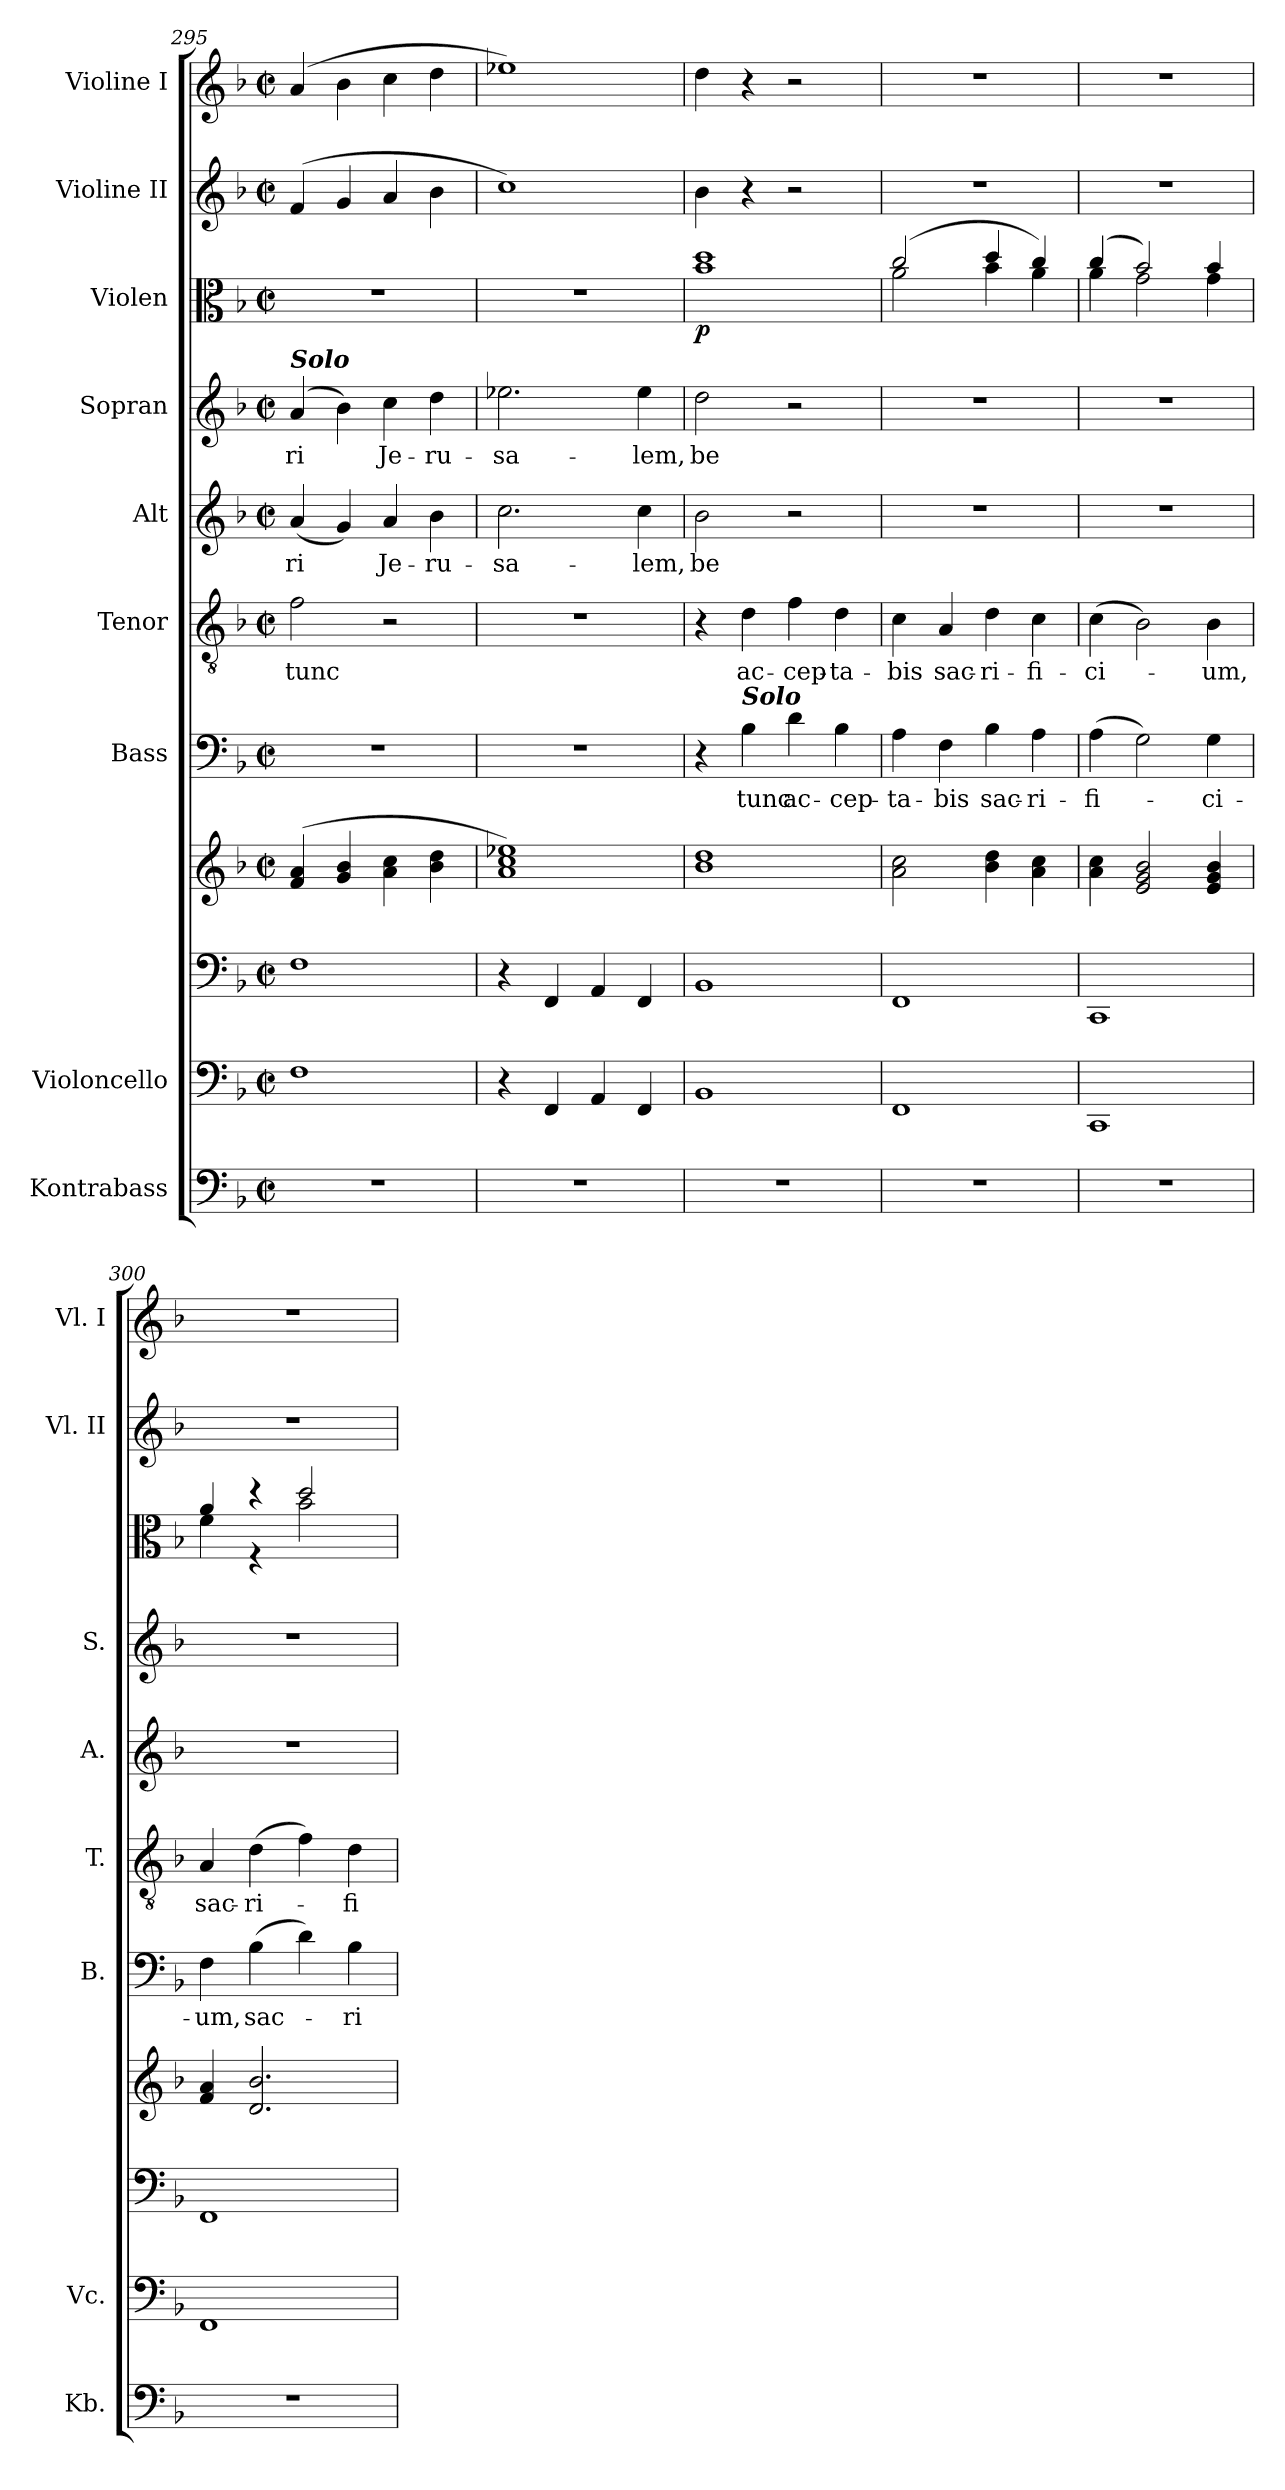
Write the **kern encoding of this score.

**kern	**kern	**kern	**kern	**kern	**text	**kern	**text	**kern	**text	**kern	**text	**kern	**dynam	**kern	**kern
*part10	*part9	*part8	*part8	*part7	*part7	*part6	*part6	*part5	*part5	*part4	*part4	*part3	*part3	*part2	*part1
*staff11	*staff10	*staff9	*staff8	*staff7	*staff7	*staff6	*staff6	*staff5	*staff5	*staff4	*staff4	*staff3	*staff3	*staff2	*staff1
*I"Kontrabass	*I"Violoncello	*	*	*I"Bass	*	*I"Tenor	*	*I"Alt	*	*I"Sopran	*	*I"Violen	*	*I"Violine II	*I"Violine I
*I'Kb.	*I'Vc.	*	*	*I'B.	*	*I'T.	*	*I'A.	*	*I'S.	*	*	*	*I'Vl. II	*I'Vl. I
!!LO:PB:g=z
*clefF4	*clefF4	*clefF4	*clefG2	*clefF4	*	*clefGv2	*	*clefG2	*	*clefG2	*	*clefC3	*	*clefG2	*clefG2
*ITrd7c12	*	*	*	*	*	*	*	*	*	*	*	*	*	*	*
*k[b-]	*k[b-]	*k[b-]	*k[b-]	*k[b-]	*	*k[b-]	*	*k[b-]	*	*k[b-]	*	*k[b-]	*	*k[b-]	*k[b-]
*F:	*F:	*F:	*F:	*F:	*	*F:	*	*F:	*	*F:	*	*F:	*	*F:	*F:
*M2/2	*M2/2	*M2/2	*M2/2	*M2/2	*	*M2/2	*	*M2/2	*	*M2/2	*	*M2/2	*	*M2/2	*M2/2
*met(c|)	*met(c|)	*met(c|)	*met(c|)	*met(c|)	*	*met(c|)	*	*met(c|)	*	*met(c|)	*	*met(c|)	*	*met(c|)	*met(c|)
=295	=295	=295	=295	=295	=295	=295	=295	=295	=295	=295	=295	=295	=295	=295	=295
!	!	!	!	!	!	!	!	!	!	!LO:TX:a:Bi:t=Solo	!	!	!	!	!
!	!	!	!	!	!	!	!LO:LY:b	!	!LO:LY:b	!	!LO:LY:b	!	!	!	!
1r	1F	1F	(4f/ 4a/	1r	.	2f\	tunc	(<4a/	-ri	(4a/	-ri	1r	.	(4f/	(4a/
.	.	.	4g/ 4b-/	.	.	.	.	4g/)	.	4b-\)	.	.	.	4g/	4b-\
!	!	!	!	!	!	!	!	!	!LO:LY:b	!	!LO:LY:b	!	!	!	!
.	.	.	4a\ 4cc\	.	.	2r	.	4a/	Je-	4cc\	Je-	.	.	4a/	4cc\
!	!	!	!	!	!	!	!	!	!LO:LY:b	!	!LO:LY:b	!	!	!	!
.	.	.	4b-\ 4dd\	.	.	.	.	4b-\	-ru-	4dd\	-ru-	.	.	4b-\	4dd\
=296	=296	=296	=296	=296	=296	=296	=296	=296	=296	=296	=296	=296	=296	=296	=296
!	!	!	!	!	!	!	!	!	!LO:LY:b	!	!LO:LY:b	!	!	!	!
1r	4r	4r	1a 1cc 1ee-X)	1r	.	1r	.	2.cc\	-sa-	2.ee-X\	-sa-	1r	.	1cc)	1ee-X)
.	4FF/	4FF/	.	.	.	.	.	.	.	.	.	.	.	.	.
.	4AA/	4AA/	.	.	.	.	.	.	.	.	.	.	.	.	.
!	!	!	!	!	!	!	!	!	!LO:LY:b	!	!LO:LY:b	!	!	!	!
.	4FF/	4FF/	.	.	.	.	.	4cc\	-lem,	4ee-\	-lem,	.	.	.	.
=297	=297	=297	=297	=297	=297	=297	=297	=297	=297	=297	=297	=297	=297	=297	=297
!	!	!	!	!	!	!	!	!	!LO:LY:b	!	!LO:LY:b	!	!LO:DY:b	!	!
*	*	*	*	*	*	*	*	*	*	*	*	*^	*	*	*
1r	1BB-	1BB-	1b- 1dd	4r	.	4r	.	2b-\	be-	2dd\	be-	1dd	1b-	p	4b-\	4dd\
!	!	!	!	!LO:TX:a:Bi:t=Solo	!	!	!	!	!	!	!	!	!	!	!	!
!	!	!	!	!	!LO:LY:b	!	!LO:LY:b	!	!	!	!	!	!	!	!	!
.	.	.	.	4B-\	tunc	4d\	ac-	.	.	.	.	.	.	.	4r	4r
!	!	!	!	!	!LO:LY:b	!	!LO:LY:b	!	!	!	!	!	!	!	!	!
.	.	.	.	4d\	ac-	4f\	-cep-	2r	.	2r	.	.	.	.	2r	2r
!	!	!	!	!	!LO:LY:b	!	!LO:LY:b	!	!	!	!	!	!	!	!	!
.	.	.	.	4B-\	-cep-	4d\	-ta-	.	.	.	.	.	.	.	.	.
=298	=298	=298	=298	=298	=298	=298	=298	=298	=298	=298	=298	=298	=298	=298	=298	=298
!	!	!	!	!	!LO:LY:b	!	!LO:LY:b	!	!	!	!	!	!	!	!	!
1r	1FF	1FF	2a\ 2cc\	4A\	-ta-	4c\	-bis	1r	.	1r	.	(2cc/	2a\	.	1r	1r
!	!	!	!	!	!LO:LY:b	!	!LO:LY:b	!	!	!	!	!	!	!	!	!
.	.	.	.	4F\	-bis	4A/	sac-	.	.	.	.	.	.	.	.	.
!	!	!	!	!	!LO:LY:b	!	!LO:LY:b	!	!	!	!	!	!	!	!	!
.	.	.	4b-\ 4dd\	4B-\	sac-	4d\	-ri-	.	.	.	.	4dd/	4b-\	.	.	.
!	!	!	!	!	!LO:LY:b	!	!LO:LY:b	!	!	!	!	!	!	!	!	!
.	.	.	4a\ 4cc\	4A\	-ri-	4c\	-fi-	.	.	.	.	4cc/)	4a\	.	.	.
=299	=299	=299	=299	=299	=299	=299	=299	=299	=299	=299	=299	=299	=299	=299	=299	=299
!	!	!	!	!	!LO:LY:b	!	!LO:LY:b	!	!	!	!	!	!	!	!	!
1r	1CC	1CC	4a\ 4cc\	(>4A\	-fi-	(>4c\	-ci-	1r	.	1r	.	(4cc/	4a\	.	1r	1r
.	.	.	2e/ 2g/ 2b-/	2G\)	.	2B-\)	.	.	.	.	.	2b-/)	2g\	.	.	.
!	!	!	!	!	!LO:LY:b	!	!LO:LY:b	!	!	!	!	!	!	!	!	!
.	.	.	4e/ 4g/ 4b-/	4G\	-ci-	4B-\	-um,	.	.	.	.	4b-/	4g\	.	.	.
=300	=300	=300	=300	=300	=300	=300	=300	=300	=300	=300	=300	=300	=300	=300	=300	=300
!	!	!	!	!	!LO:LY:b	!	!LO:LY:b	!	!	!	!	!	!	!	!	!
1r	1FF	1FF	4f/ 4a/	4F\	-um,	4A/	sac-	1r	.	1r	.	4a/	4f\	.	1r	1r
!	!	!	!	!	!LO:LY:b	!	!LO:LY:b	!	!	!	!	!	!	!	!	!
.	.	.	2.d/ 2.b-/	(>4B-\	sac-	(>4d\	-ri-	.	.	.	.	4r	4r	.	.	.
.	.	.	.	4d\)	.	4f\)	.	.	.	.	.	2dd/	2b-\	.	.	.
!	!	!	!	!	!LO:LY:b	!	!LO:LY:b	!	!	!	!	!	!	!	!	!
.	.	.	.	4B-\	-ri-	4d\	-fi-	.	.	.	.	.	.	.	.	.
*	*	*	*	*	*	*	*	*	*	*	*	*v	*v	*	*	*
=	=	=	=	=	=	=	=	=	=	=	=	=	=	=	=
*-	*-	*-	*-	*-	*-	*-	*-	*-	*-	*-	*-	*-	*-	*-	*-
